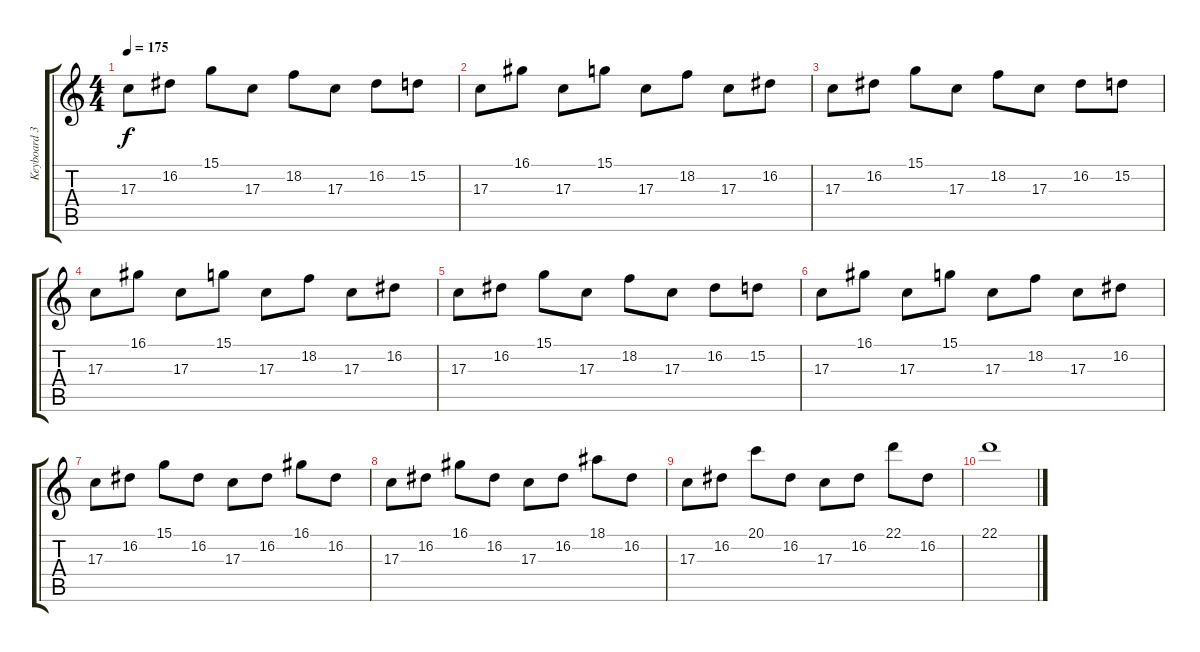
\track ("Keyboard 3" "Keyboard 3") {instrument stringensemble1}
\staff {score tabs}
\tuning (E4 B3 G3 D3 A2 E2) {hide}
\ts (4 4)
\tempo 175
\clef g2
\ks c
17.3.8{dy f} 16.2.8 15.1.8 17.3.8 18.2.8 17.3.8 16.2.8 15.2.8 |
17.3.8 16.1.8 17.3.8 15.1.8 17.3.8 18.2.8 17.3.8 16.2.8 |
17.3.8 16.2.8 15.1.8 17.3.8 18.2.8 17.3.8 16.2.8 15.2.8 |
17.3.8 16.1.8 17.3.8 15.1.8 17.3.8 18.2.8 17.3.8 16.2.8 |
17.3.8 16.2.8 15.1.8 17.3.8 18.2.8 17.3.8 16.2.8 15.2.8 |
17.3.8 16.1.8 17.3.8 15.1.8 17.3.8 18.2.8 17.3.8 16.2.8 |
17.3.8 16.2.8 15.1.8 16.2.8 17.3.8 16.2.8 16.1.8 16.2.8 |
17.3.8 16.2.8 16.1.8 16.2.8 17.3.8 16.2.8 18.1.8 16.2.8 |
17.3.8 16.2.8 20.1.8 16.2.8 17.3.8 16.2.8 22.1.8 16.2.8 |
22.1.1
